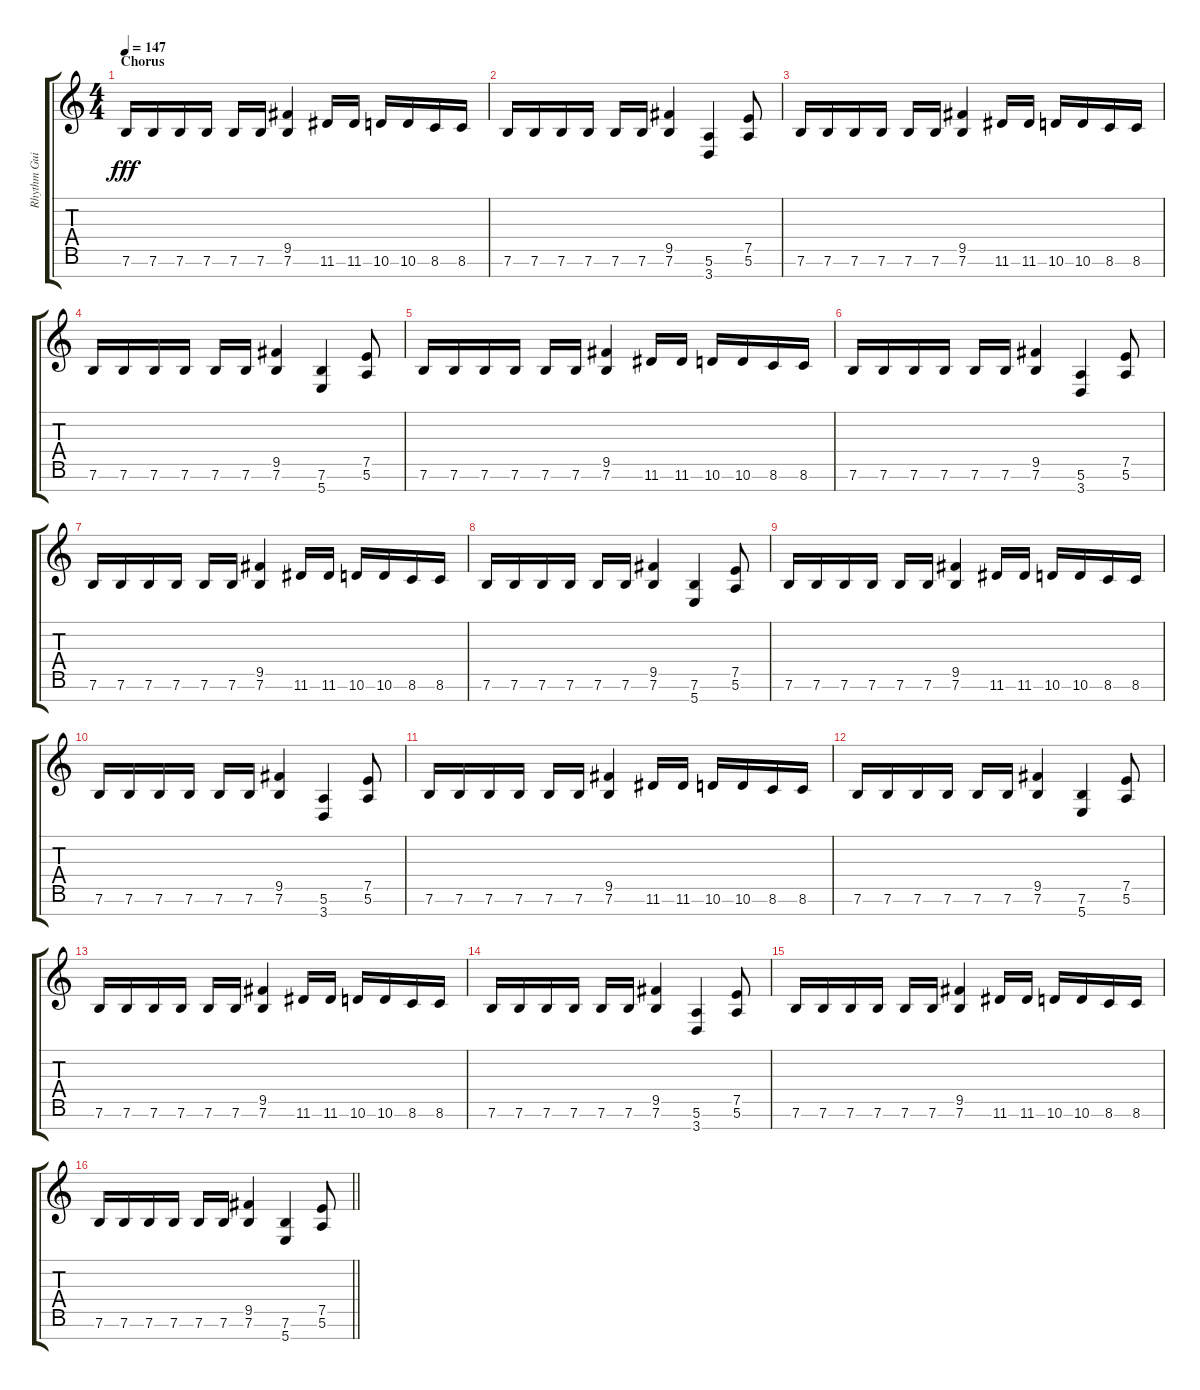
\track ("Rhythm Guitar 2" "Rhythm Gui") {instrument overdrivenguitar}
\staff {score tabs}
\tuning (E4 B3 G3 D3 A2 E2 B1) {hide}
\ts (4 4)
\section ("" "Chorus")
\tempo 147
\clef g2
\ks c
7.6.16{dy fff} 7.6.16 7.6.16 7.6.16 7.6.16 7.6.16 (9.5 7.6).4 11.6.16 11.6.16 10.6.16 10.6.16 8.6.16 8.6.16 |
7.6.16 7.6.16 7.6.16 7.6.16 7.6.16 7.6.16 (9.5 7.6).4 (5.6 3.7).4 (7.5 5.6).8 |
7.6.16 7.6.16 7.6.16 7.6.16 7.6.16 7.6.16 (9.5 7.6).4 11.6.16 11.6.16 10.6.16 10.6.16 8.6.16 8.6.16 |
7.6.16 7.6.16 7.6.16 7.6.16 7.6.16 7.6.16 (9.5 7.6).4 (7.6 5.7).4 (7.5 5.6).8 |
7.6.16 7.6.16 7.6.16 7.6.16 7.6.16 7.6.16 (9.5 7.6).4 11.6.16 11.6.16 10.6.16 10.6.16 8.6.16 8.6.16 |
7.6.16 7.6.16 7.6.16 7.6.16 7.6.16 7.6.16 (9.5 7.6).4 (5.6 3.7).4 (7.5 5.6).8 |
7.6.16 7.6.16 7.6.16 7.6.16 7.6.16 7.6.16 (9.5 7.6).4 11.6.16 11.6.16 10.6.16 10.6.16 8.6.16 8.6.16 |
7.6.16 7.6.16 7.6.16 7.6.16 7.6.16 7.6.16 (9.5 7.6).4 (7.6 5.7).4 (7.5 5.6).8 |
7.6.16 7.6.16 7.6.16 7.6.16 7.6.16 7.6.16 (9.5 7.6).4 11.6.16 11.6.16 10.6.16 10.6.16 8.6.16 8.6.16 |
7.6.16 7.6.16 7.6.16 7.6.16 7.6.16 7.6.16 (9.5 7.6).4 (5.6 3.7).4 (7.5 5.6).8 |
7.6.16 7.6.16 7.6.16 7.6.16 7.6.16 7.6.16 (9.5 7.6).4 11.6.16 11.6.16 10.6.16 10.6.16 8.6.16 8.6.16 |
7.6.16 7.6.16 7.6.16 7.6.16 7.6.16 7.6.16 (9.5 7.6).4 (7.6 5.7).4 (7.5 5.6).8 |
7.6.16 7.6.16 7.6.16 7.6.16 7.6.16 7.6.16 (9.5 7.6).4 11.6.16 11.6.16 10.6.16 10.6.16 8.6.16 8.6.16 |
7.6.16 7.6.16 7.6.16 7.6.16 7.6.16 7.6.16 (9.5 7.6).4 (5.6 3.7).4 (7.5 5.6).8 |
7.6.16 7.6.16 7.6.16 7.6.16 7.6.16 7.6.16 (9.5 7.6).4 11.6.16 11.6.16 10.6.16 10.6.16 8.6.16 8.6.16 |
\barLineRight lightlight
7.6.16 7.6.16 7.6.16 7.6.16 7.6.16 7.6.16 (9.5 7.6).4 (7.6 5.7).4 (7.5 5.6).8
